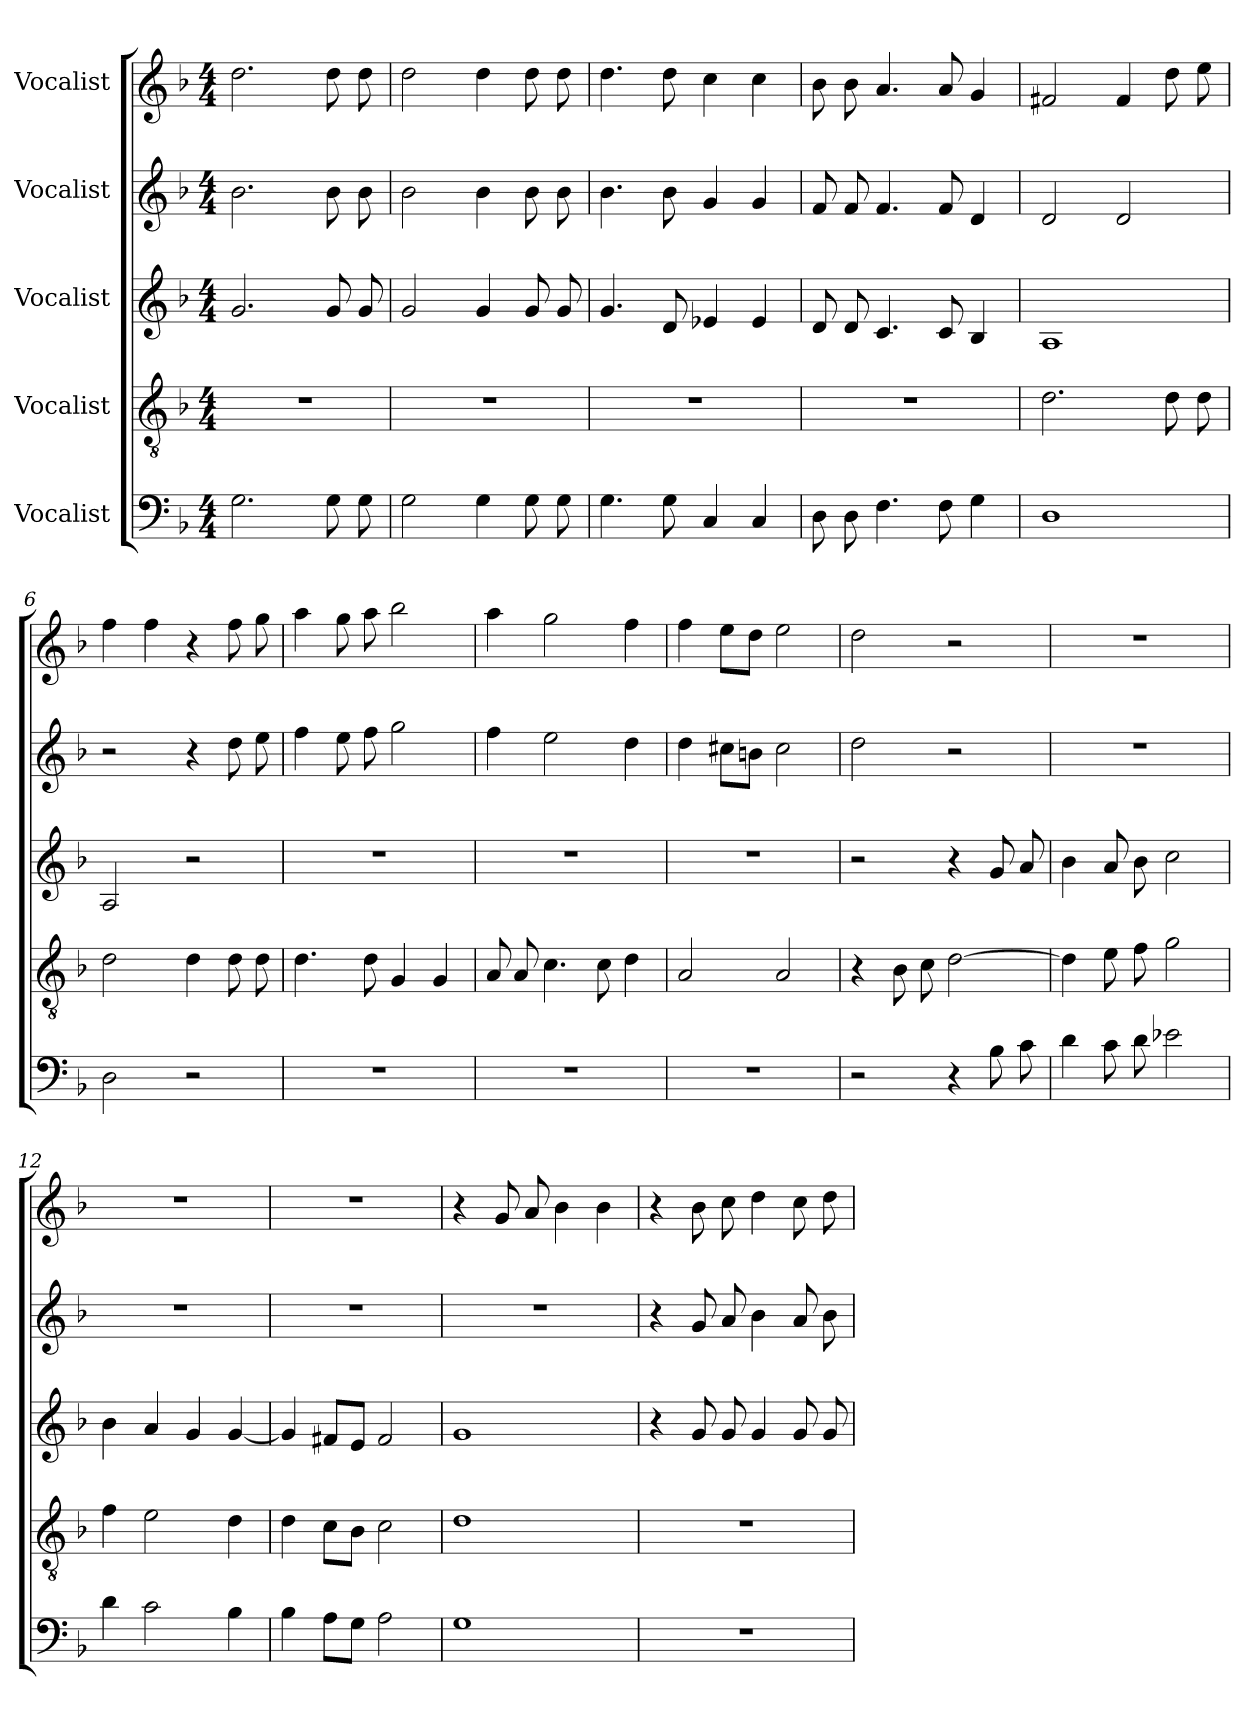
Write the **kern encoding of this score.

**kern	**kern	**kern	**kern	**kern
*part5	*part4	*part3	*part2	*part1
*staff5	*staff4	*staff3	*staff2	*staff1
*I"Vocalist	*I"Vocalist	*I"Vocalist	*I"Vocalist	*I"Vocalist
*clefF4	*clefGv2	*clefG2	*clefG2	*clefG2
*k[b-]	*k[b-]	*k[b-]	*k[b-]	*k[b-]
*M4/4	*M4/4	*M4/4	*M4/4	*M4/4
*MM120	*MM120	*MM120	*MM120	*MM120
=1	=1	=1	=1	=1
2.G\	1r	2.g/	2.b-\	2.dd\
8G\	.	8g/	8b-\	8dd\
8G\	.	8g/	8b-\	8dd\
=2	=2	=2	=2	=2
2G\	1r	2g/	2b-\	2dd\
4G\	.	4g/	4b-\	4dd\
8G\	.	8g/	8b-\	8dd\
8G\	.	8g/	8b-\	8dd\
=3	=3	=3	=3	=3
4.G\	1r	4.g/	4.b-\	4.dd\
8G\	.	8d/	8b-\	8dd\
4C/	.	4e-X/	4g/	4cc\
4C/	.	4e-/	4g/	4cc\
=4	=4	=4	=4	=4
8D\	1r	8d/	8f/	8b-\
8D\	.	8d/	8f/	8b-\
4.F\	.	4.c/	4.f/	4.a/
8F\	.	8c/	8f/	8a/
4G\	.	4B-/	4d/	4g/
=5	=5	=5	=5	=5
1D	2.d\	1A	2d/	2f#X/
.	.	.	2d/	4f#/
.	8d\	.	.	8dd\
.	8d\	.	.	8ee\
=6	=6	=6	=6	=6
2D\	2d\	2A/	2r	4ff\
.	.	.	.	4ff\
2r	4d\	2r	4r	4r
.	8d\	.	8dd\	8ff\
.	8d\	.	8ee\	8gg\
=7	=7	=7	=7	=7
1r	4.d\	1r	4ff\	4aa\
.	.	.	8ee\	8gg\
.	8d\	.	8ff\	8aa\
.	4G/	.	2gg\	2bb-\
.	4G/	.	.	.
=8	=8	=8	=8	=8
1r	8A/	1r	4ff\	4aa\
.	8A/	.	.	.
.	4.c\	.	2ee\	2gg\
.	8c\	.	.	.
.	4d\	.	4dd\	4ff\
=9	=9	=9	=9	=9
1r	2A/	1r	4dd\	4ff\
.	.	.	8cc#X\L	8ee\L
.	.	.	8bn\J	8dd\J
.	2A/	.	2cc#\	2ee\
=10	=10	=10	=10	=10
2r	4r	2r	2dd\	2dd\
.	8B-\	.	.	.
.	8c\	.	.	.
4r	[2d\	4r	2r	2r
8B-\	.	8g/	.	.
8c\	.	8a/	.	.
=11	=11	=11	=11	=11
4d\	4d\]	4b-\	1r	1r
8c\	8e\	8a/	.	.
8d\	8f\	8b-\	.	.
2e-X\	2g\	2cc\	.	.
=12	=12	=12	=12	=12
4d\	4f\	4b-\	1r	1r
2c\	2e\	4a/	.	.
.	.	4g/	.	.
4B-\	4d\	[4g/	.	.
=13	=13	=13	=13	=13
4B-\	4d\	4g/]	1r	1r
8A\L	8c\L	8f#X/L	.	.
8G\J	8B-\J	8e/J	.	.
2A\	2c\	2f#/	.	.
=14	=14	=14	=14	=14
1G	1d	1g	1r	4r
.	.	.	.	8g/
.	.	.	.	8a/
.	.	.	.	4b-\
.	.	.	.	4b-\
=15	=15	=15	=15	=15
1r	1r	4r	4r	4r
.	.	8g/	8g/	8b-\
.	.	8g/	8a/	8cc\
.	.	4g/	4b-\	4dd\
.	.	8g/	8a/	8cc\
.	.	8g/	8b-\	8dd\
=	=	=	=	=
*-	*-	*-	*-	*-
